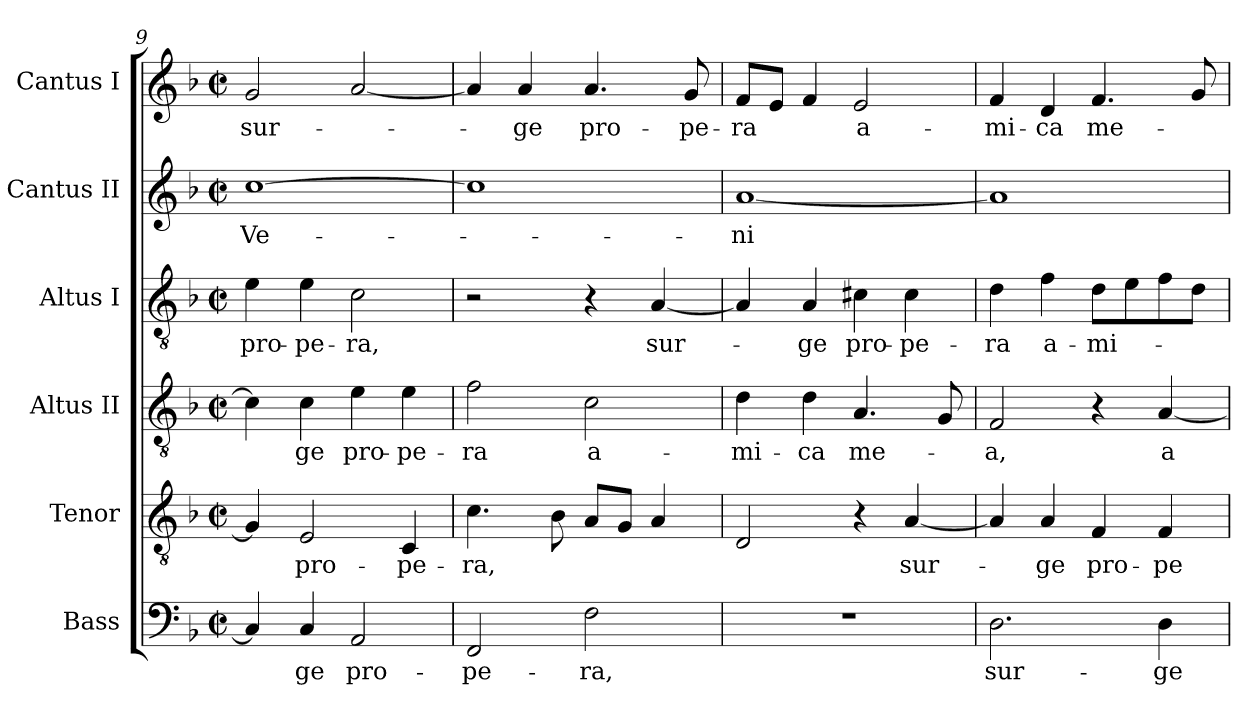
**kern	**text	**kern	**text	**kern	**text	**kern	**text	**kern	**text	**kern	**text
*part6	*part6	*part5	*part5	*part4	*part4	*part3	*part3	*part2	*part2	*part1	*part1
*staff6	*staff6	*staff5	*staff5	*staff4	*staff4	*staff3	*staff3	*staff2	*staff2	*staff1	*staff1
*I"Bass	*	*I"Tenor	*	*I"Altus II	*	*I"Altus I	*	*I"Cantus II	*	*I"Cantus I	*
*I'B.	*	*I'T.	*	*I'A. II	*	*I'A. I	*	*I'S. II	*	*I'S. I	*
*clefF4	*	*clefGv2	*	*clefGv2	*	*clefGv2	*	*clefG2	*	*clefG2	*
*	*	*ITrd7c12	*	*	*	*	*	*	*	*	*
*k[b-]	*	*k[b-]	*	*k[b-]	*	*k[b-]	*	*k[b-]	*	*k[b-]	*
*F:	*	*F:	*	*F:	*	*F:	*	*F:	*	*F:	*
*M2/2	*	*M2/2	*	*M2/2	*	*M2/2	*	*M2/2	*	*M2/2	*
*met(c|)	*	*met(c|)	*	*met(c|)	*	*met(c|)	*	*met(c|)	*	*met(c|)	*
=9	=9	=9	=9	=9	=9	=9	=9	=9	=9	=9	=9
!	!	!	!	!	!	!	!LO:LY:b:color=#000000	!	!	!	!
!	!	!	!	!	!	!	!	!	!LO:LY:b:color=#000000	!	!
!	!	!	!	!	!	!	!	!	!	!	!LO:LY:b:color=#000000
4Ci/]	.	4GGi/]	.	4ci\]	.	4ei\	pro-	[>1cci	Ve-	2gi/	sur-
!	!LO:LY:b:color=#000000	!	!	!	!	!	!	!	!	!	!
!	!	!	!LO:LY:b:color=#000000	!	!	!	!	!	!	!	!
!	!	!	!	!	!LO:LY:b:color=#000000	!	!	!	!	!	!
!	!	!	!	!	!	!	!LO:LY:b:color=#000000	!	!	!	!
4Ci/	-ge	2EEi/	pro-	4ci\	-ge	4ei\	-pe-	.	.	.	.
!	!LO:LY:b:color=#000000	!	!	!	!	!	!	!	!	!	!
!	!	!	!	!	!LO:LY:b:color=#000000	!	!	!	!	!	!
!	!	!	!	!	!	!	!LO:LY:b:color=#000000	!	!	!	!
2AAi/	pro-	.	.	4ei\	pro-	2ci\	-ra,	.	.	[<2ai/	.
!	!	!	!LO:LY:b:color=#000000	!	!	!	!	!	!	!	!
!	!	!	!	!	!LO:LY:b:color=#000000	!	!	!	!	!	!
.	.	4CCi/	-pe-	4ei\	-pe-	.	.	.	.	.	.
=10	=10	=10	=10	=10	=10	=10	=10	=10	=10	=10	=10
!	!LO:LY:b:color=#000000	!	!	!	!	!	!	!	!	!	!
!	!	!	!LO:LY:b:color=#000000	!	!	!	!	!	!	!	!
!	!	!	!	!	!LO:LY:b:color=#000000	!	!	!	!	!	!
2FFi/	-pe-	4.Ci\	-ra,	2fi\	-ra	2r	.	1cci]	.	4ai/]	.
!	!	!	!	!	!	!	!	!	!	!	!LO:LY:b:color=#000000
.	.	.	.	.	.	.	.	.	.	4ai/	-ge
.	.	8BB-i\	.	.	.	.	.	.	.	.	.
!	!LO:LY:b:color=#000000	!	!	!	!	!	!	!	!	!	!
!	!	!	!	!	!LO:LY:b:color=#000000	!	!	!	!	!	!
!	!	!	!	!	!	!	!	!	!	!	!LO:LY:b:color=#000000
2Fi\	-ra,	8AAi/L	.	2ci\	a-	4r	.	.	.	4.ai/	pro-
.	.	8GGi/J	.	.	.	.	.	.	.	.	.
!	!	!	!	!	!	!	!LO:LY:b:color=#000000	!	!	!	!
.	.	4AAi/	.	.	.	[<4Ai/	sur-	.	.	.	.
!	!	!	!	!	!	!	!	!	!	!	!LO:LY:b:color=#000000
.	.	.	.	.	.	.	.	.	.	8gi/	-pe-
=11	=11	=11	=11	=11	=11	=11	=11	=11	=11	=11	=11
!	!	!	!	!	!LO:LY:b:color=#000000	!	!	!	!	!	!
!	!	!	!	!	!	!	!	!	!LO:LY:b:color=#000000	!	!
!	!	!	!	!	!	!	!	!	!	!	!LO:LY:b:color=#000000
1r	.	2DDi/	.	4di\	-mi-	4Ai/]	.	[<1ai	-ni	8fi/L	-ra
.	.	.	.	.	.	.	.	.	.	8ei/J	.
!	!	!	!	!	!LO:LY:b:color=#000000	!	!	!	!	!	!
!	!	!	!	!	!	!	!LO:LY:b:color=#000000	!	!	!	!
.	.	.	.	4di\	-ca	4Ai/	-ge	.	.	4fi/	.
!	!	!	!	!	!LO:LY:b:color=#000000	!	!	!	!	!	!
!	!	!	!	!	!	!	!LO:LY:b:color=#000000	!	!	!	!
!	!	!	!	!	!	!	!	!	!	!	!LO:LY:b:color=#000000
.	.	4r	.	4.Ai/	me-	4c#Xi\	pro-	.	.	2ei/	a-
!	!	!	!LO:LY:b:color=#000000	!	!	!	!	!	!	!	!
!	!	!	!	!	!	!	!LO:LY:b:color=#000000	!	!	!	!
.	.	[<4AAi/	sur-	.	.	4c#i\	-pe-	.	.	.	.
.	.	.	.	8Gi/	.	.	.	.	.	.	.
=12	=12	=12	=12	=12	=12	=12	=12	=12	=12	=12	=12
!	!LO:LY:b:color=#000000	!	!	!	!	!	!	!	!	!	!
!	!	!	!	!	!LO:LY:b:color=#000000	!	!	!	!	!	!
!	!	!	!	!	!	!	!LO:LY:b:color=#000000	!	!	!	!
!	!	!	!	!	!	!	!	!	!	!	!LO:LY:b:color=#000000
2.Di\	sur-	4AAi/]	.	2Fi/	-a,	4di\	-ra	1ai]	.	4fi/	-mi-
!	!	!	!LO:LY:b:color=#000000	!	!	!	!	!	!	!	!
!	!	!	!	!	!	!	!LO:LY:b:color=#000000	!	!	!	!
!	!	!	!	!	!	!	!	!	!	!	!LO:LY:b:color=#000000
.	.	4AAi/	-ge	.	.	4fi\	a-	.	.	4di/	-ca
!	!	!	!LO:LY:b:color=#000000	!	!	!	!	!	!	!	!
!	!	!	!	!	!	!	!LO:LY:b:color=#000000	!	!	!	!
!	!	!	!	!	!	!	!	!	!	!	!LO:LY:b:color=#000000
.	.	4FFi/	pro-	4r	.	8di\L	-mi-	.	.	4.fi/	me-
.	.	.	.	.	.	8ei\	.	.	.	.	.
!	!LO:LY:b:color=#000000	!	!	!	!	!	!	!	!	!	!
!	!	!	!LO:LY:b:color=#000000	!	!	!	!	!	!	!	!
!	!	!	!	!	!LO:LY:b:color=#000000	!	!	!	!	!	!
4Di\	-ge	4FFi/	-pe-	[<4Ai/	a-	8fi\	.	.	.	.	.
.	.	.	.	.	.	8di\J	.	.	.	8gi/	.
=	=	=	=	=	=	=	=	=	=	=	=
*-	*-	*-	*-	*-	*-	*-	*-	*-	*-	*-	*-
